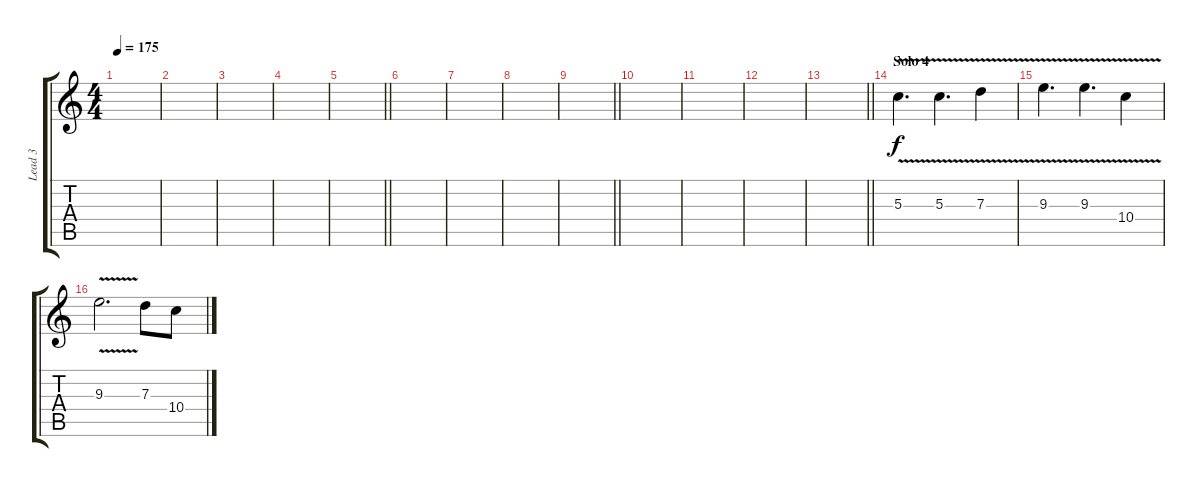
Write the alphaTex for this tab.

\track ("Lead 3" "Lead 3") {instrument distortionguitar}
\staff {score tabs}
\tuning (E4 B3 G3 D3 A2 E2) {hide}
\ts (4 4)
\tempo 175
\clef g2
\ks c
|
|
|
|
\barLineRight lightlight
|
\section ("" "")
|
|
|
\barLineRight lightlight
|
|
|
|
\barLineRight lightlight
|
\section ("" "Solo 4")
5.3{v}.4{d} 5.3{v}.4{d} 7.3{v}.4 |
9.3{v}.4{d} 9.3{v}.4{d} 10.4{v}.4 |
9.3{v}.2{d} 7.3.8 10.4.8
